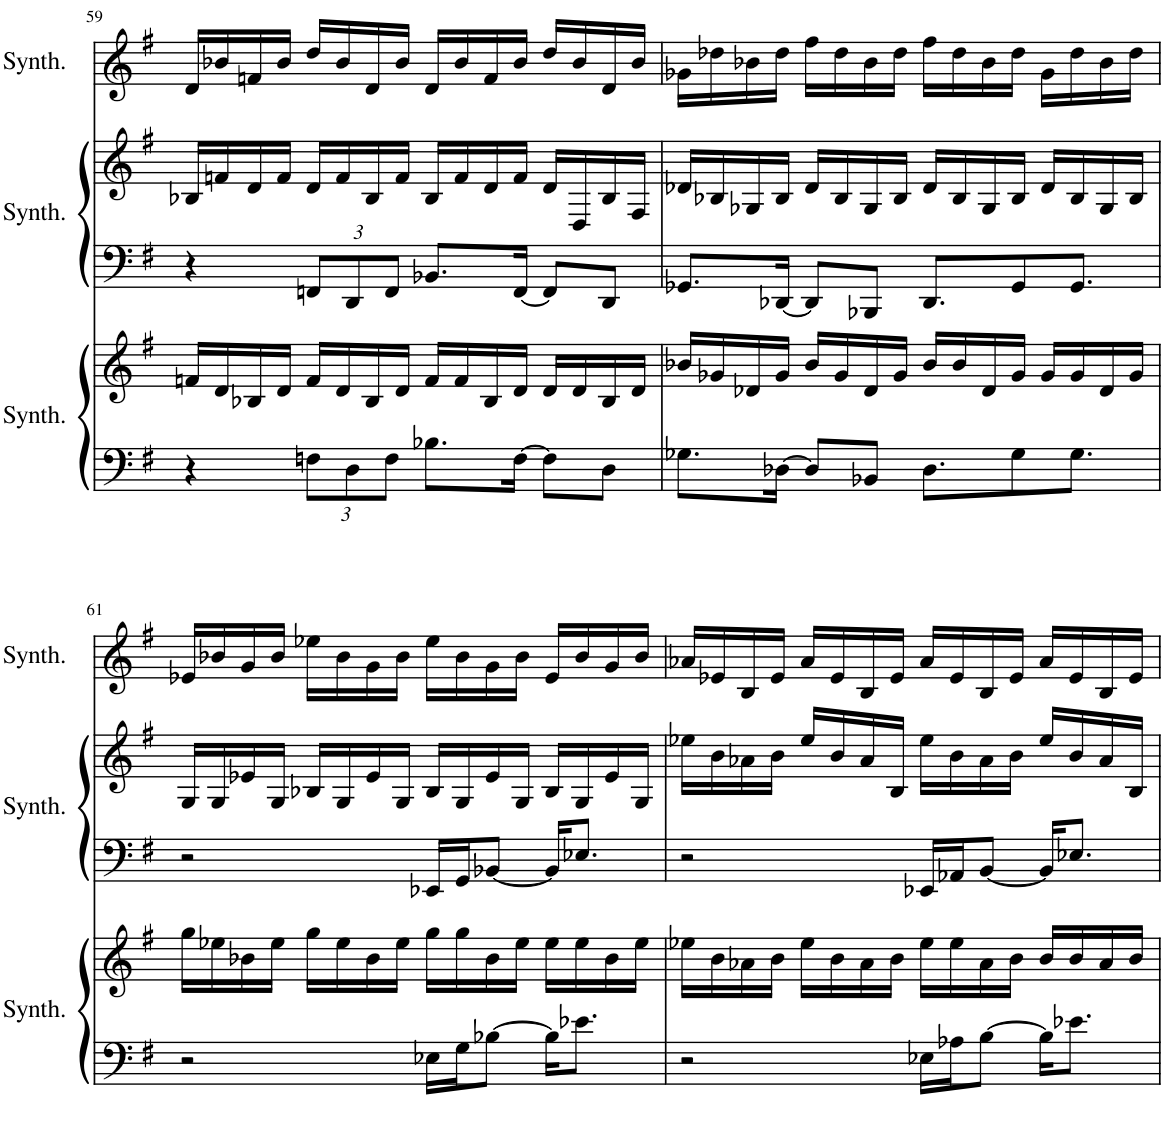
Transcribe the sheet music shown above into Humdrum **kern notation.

**kern	**kern	**kern	**kern	**kern
*part3	*part3	*part2	*part2	*part1
*staff5	*staff4	*staff3	*staff2	*staff1
*I"Square Synthesizer	*	*I"Square Synthesizer	*	*I"Square Synthesizer
*I'Synth.	*	*I'Synth.	*	*I'Synth.
!!LO:PB:g=z
*clefF4	*clefG2	*clefF4	*clefG2	*clefG2
*k[f#]	*k[f#]	*k[f#]	*k[f#]	*k[f#]
*M4/4	*M4/4	*M4/4	*M4/4	*M4/4
=59	=59	=59	=59	=59
4r	16fn/LL	4r	16B-X/LL	16d/LL
.	16d/	.	16fn/	16b-X/
.	16B-X/	.	16d/	16fn/
.	16d/JJ	.	16f/JJ	16b-/JJ
*Xbrackettup	*	*Xbrackettup	*	*
12Fn\L	16f/LL	12FFn/L	16d/LL	16dd/LL
.	16d/	.	16f/	16b-/
12D\	.	12DD/	.	.
.	16B-/	.	16B-/	16d/
12F\J	.	12FF/J	.	.
.	16d/JJ	.	16f/JJ	16b-/JJ
8.B-X\L	16f/LL	8.BB-X/L	16B-/LL	16d/LL
.	16f/	.	16f/	16b-/
.	16B-/	.	16d/	16f/
[16F\Jk	16d/JJ	[16FF/Jk	16f/JJ	16b-/JJ
8F\L]	16d/LL	8FF/L]	16d/LL	16dd/LL
.	16d/	.	16D/	16b-/
8D\J	16B-/	8DD/J	16B-/	16d/
.	16d/JJ	.	16F#/JJ	16b-/JJ
=60	=60	=60	=60	=60
8.G-X\L	16b-X/LL	8.GG-X/L	16d-X/LL	16g-X\LL
.	16g-X/	.	16B-X/	16dd-X\
.	16d-X/	.	16G-X/	16b-X\
[16D-X\Jk	16g-/JJ	[16DD-X/Jk	16B-/JJ	16dd-\JJ
8D-/L]	16b-/LL	8DD-/L]	16d-/LL	16ff#\LL
.	16g-/	.	16B-/	16dd-\
8BB-X/J	16d-/	8BBB-X/J	16G-/	16b-\
.	16g-/JJ	.	16B-/JJ	16dd-\JJ
8.D-\L	16b-/LL	8.DD-/L	16d-/LL	16ff#\LL
.	16b-/	.	16B-/	16dd-\
.	16d-/	.	16G-/	16b-\
8G-\	16g-/JJ	8GG-/	16B-/JJ	16dd-\JJ
.	16g-/LL	.	16d-/LL	16g-\LL
8.G-\J	16g-/	8.GG-/J	16B-/	16dd-\
.	16d-/	.	16G-/	16b-\
.	16g-/JJ	.	16B-/JJ	16dd-\JJ
!!LO:LB:g=z
=61	=61	=61	=61	=61
2r	16gg\LL	2r	16G/LL	16e-X/LL
.	16ee-X\	.	16G/	16b-X/
.	16b-X\	.	16e-X/	16g/
.	16ee-\JJ	.	16G/JJ	16b-/JJ
.	16gg\LL	.	16B-X/LL	16ee-X\LL
.	16ee-\	.	16G/	16b-\
.	16b-\	.	16e-/	16g\
.	16ee-\JJ	.	16G/JJ	16b-\JJ
16E-X\LL	16gg\LL	16EE-X/LL	16B-/LL	16ee-\LL
16G\J	16gg\	16GG/J	16G/	16b-\
[8B-X\J	16b-\	[8BB-X/J	16e-/	16g\
.	16ee-\JJ	.	16G/JJ	16b-\JJ
16B-\KL]	16ee-\LL	16BB-/KL]	16B-/LL	16e-/LL
8.e-X\J	16ee-\	8.E-X/J	16G/	16b-/
.	16b-\	.	16e-/	16g/
.	16ee-\JJ	.	16G/JJ	16b-/JJ
=62	=62	=62	=62	=62
2r	16ee-X\LL	2r	16ee-X\LL	16a-X/LL
.	16b\	.	16b\	16e-X/
.	16a-X\	.	16a-X\	16B/
.	16b\JJ	.	16b\JJ	16e-/JJ
.	16ee-\LL	.	16ee-/LL	16a-/LL
.	16b\	.	16b/	16e-/
.	16a-\	.	16a-/	16B/
.	16b\JJ	.	16B/JJ	16e-/JJ
16E-X\LL	16ee-\LL	16EE-X/LL	16ee-\LL	16a-/LL
16A-X\J	16ee-\	16AA-X/J	16b\	16e-/
[8B\J	16a-\	[8BB/J	16a-\	16B/
.	16b\JJ	.	16b\JJ	16e-/JJ
16B\KL]	16b/LL	16BB/KL]	16ee-/LL	16a-/LL
8.e-X\J	16b/	8.E-X/J	16b/	16e-/
.	16a-/	.	16a-/	16B/
.	16b/JJ	.	16B/JJ	16e-/JJ
=	=	=	=	=
*-	*-	*-	*-	*-
